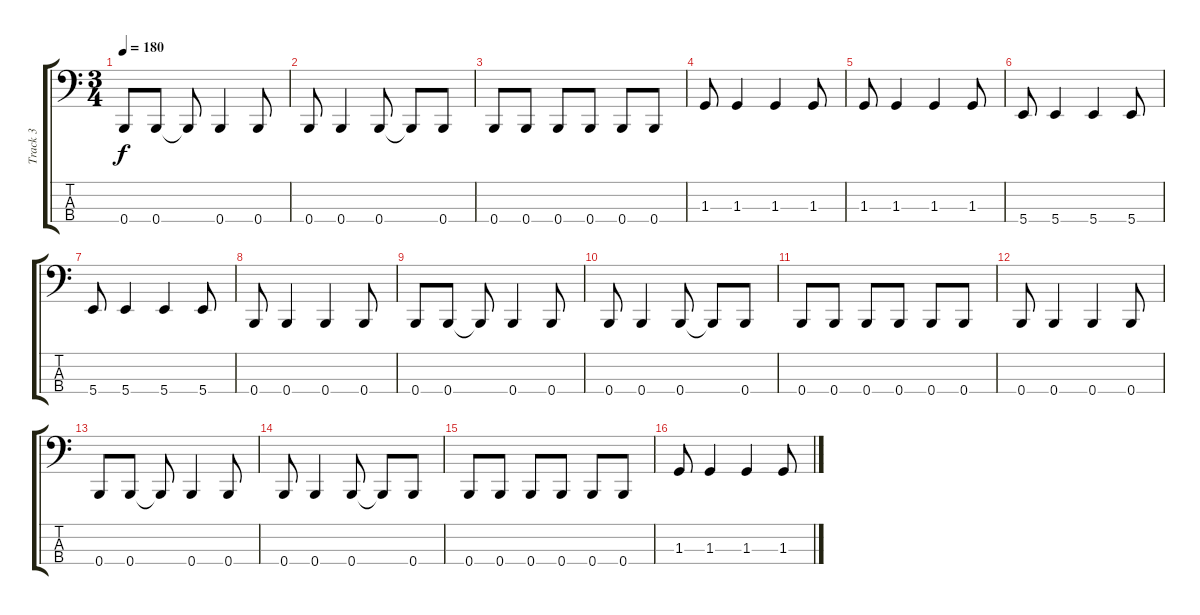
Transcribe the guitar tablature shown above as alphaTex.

\track ("Track 3" "Track 3") {instrument electricbassfinger}
\staff {score tabs}
\tuning (E2 B1 Gb1 B0) {hide}
\ts (3 4)
\tempo 180
\clef f4
\ks c
0.4.8{dy f} 0.4.8 0.4{t}.8 0.4.4 0.4.8 |
0.4.8 0.4.4 0.4.8 0.4{t}.8 0.4.8 |
0.4.8 0.4.8 0.4.8 0.4.8 0.4.8 0.4.8 |
1.3.8 1.3.4 1.3.4 1.3.8 |
1.3.8 1.3.4 1.3.4 1.3.8 |
5.4.8 5.4.4 5.4.4 5.4.8 |
5.4.8 5.4.4 5.4.4 5.4.8 |
0.4.8 0.4.4 0.4.4 0.4.8 |
0.4.8 0.4.8 0.4{t}.8 0.4.4 0.4.8 |
0.4.8 0.4.4 0.4.8 0.4{t}.8 0.4.8 |
0.4.8 0.4.8 0.4.8 0.4.8 0.4.8 0.4.8 |
0.4.8 0.4.4 0.4.4 0.4.8 |
0.4.8 0.4.8 0.4{t}.8 0.4.4 0.4.8 |
0.4.8 0.4.4 0.4.8 0.4{t}.8 0.4.8 |
0.4.8 0.4.8 0.4.8 0.4.8 0.4.8 0.4.8 |
1.3.8 1.3.4 1.3.4 1.3.8
